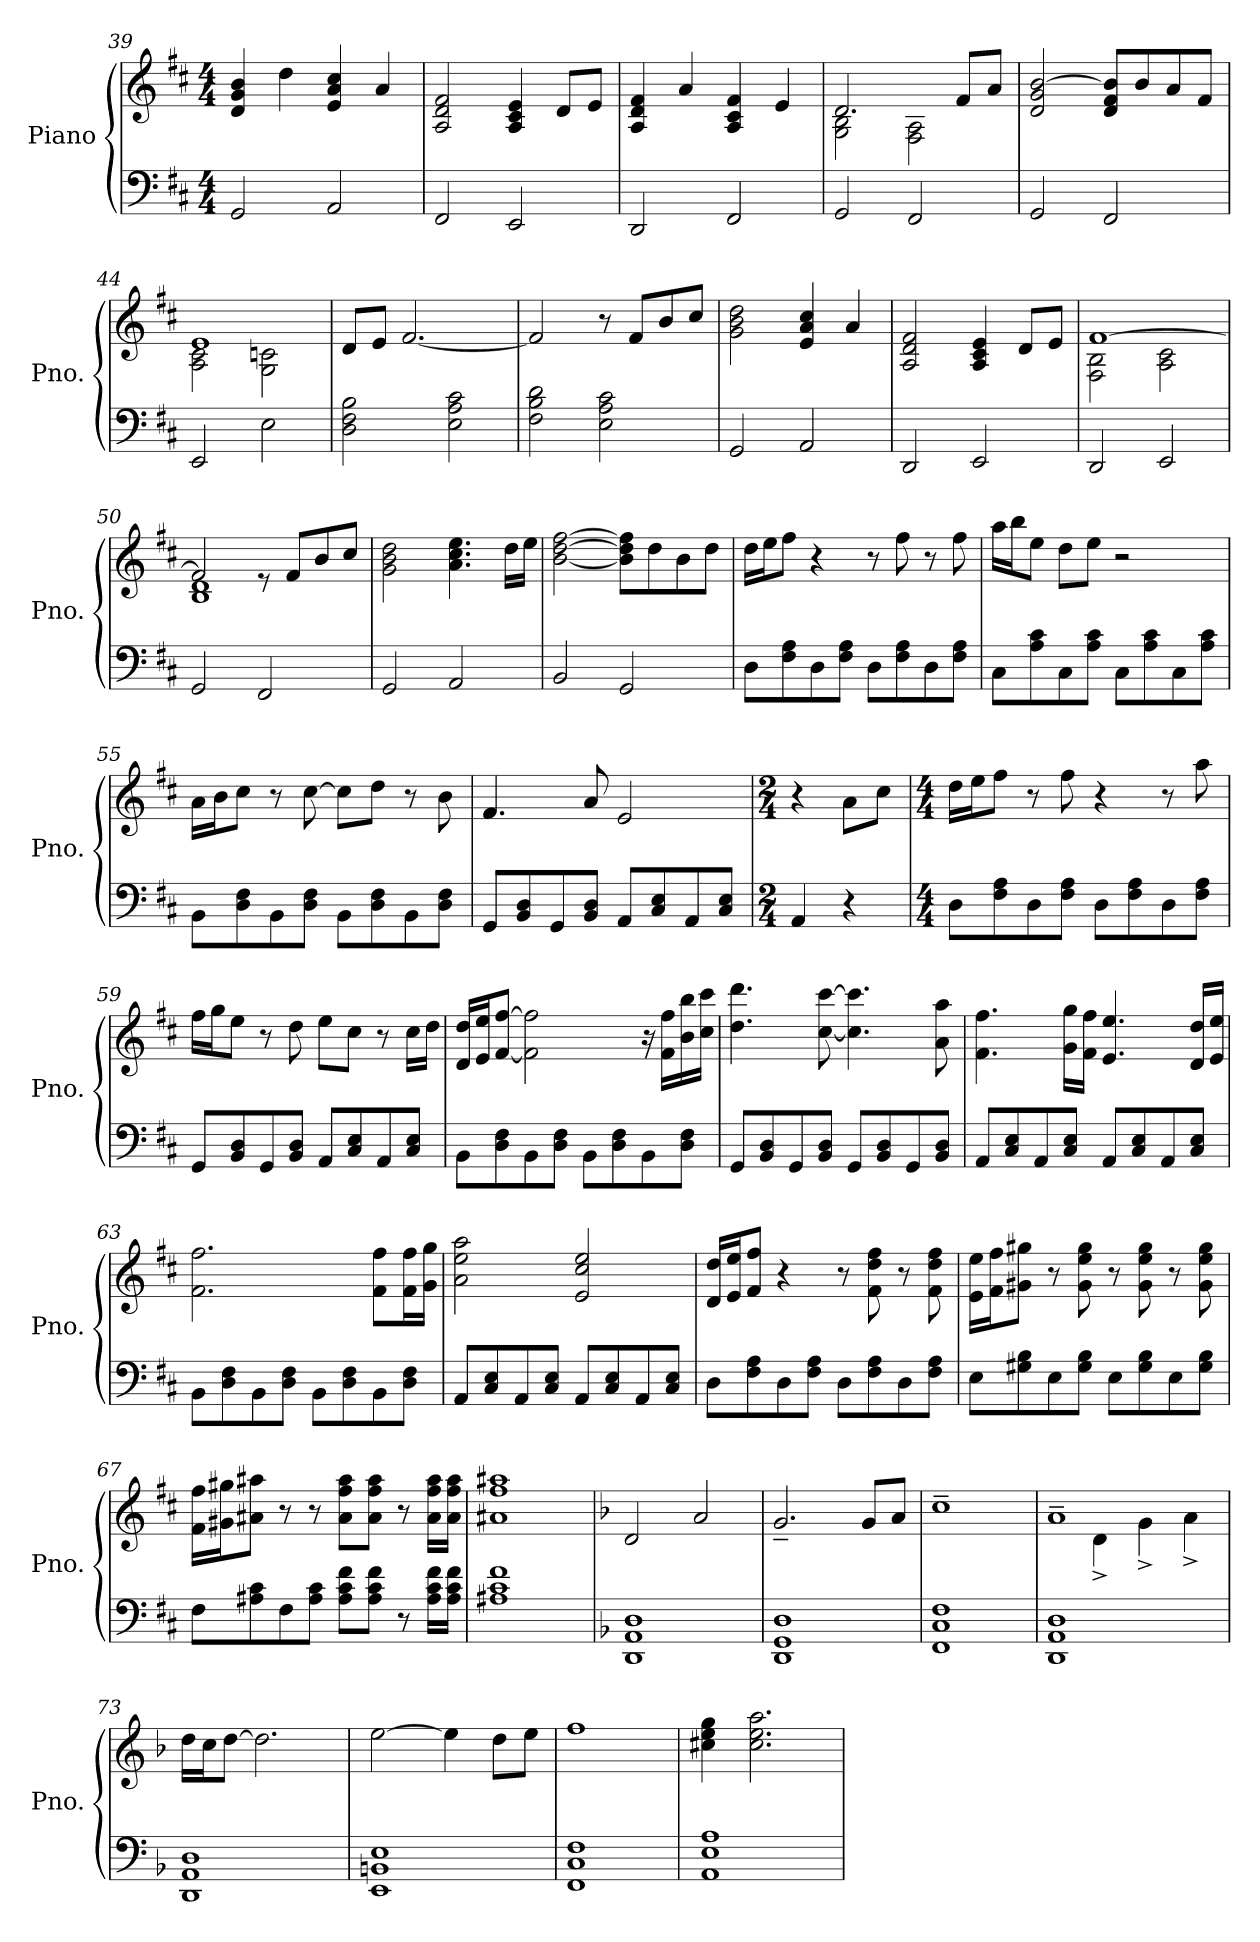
**kern	**kern
*part1	*part1
*staff2	*staff1
*I"Piano	*
*I'Pno.	*
*clefF4	*clefG2
*k[f#c#]	*k[f#c#]
*M4/4	*M4/4
=39	=39
2GG/	4d/ 4g/ 4b/
.	4dd\
2AA/	4e/ 4a/ 4cc#/
.	4a/
!!LO:LB:g=z
=40	=40
2FF#/	2A/ 2d/ 2f#/
2EE/	4A/ 4c#/ 4e/
.	8d/L
.	8e/J
=41	=41
2DD/	4A/ 4d/ 4f#/
.	4a/
2FF#/	4A/ 4c#/ 4f#/
.	4e/
=42	=42
*	*^
2GG/	2.d/	2G\ 2B\
2FF#/	.	2F#\ 2A\
.	8f#/L	.
.	8a/J	.
*	*v	*v
=43	=43
2GG/	2d/ 2g/ [2b/
2FF#/	8d/ 8f#/ 8b/]L
.	8b/
.	8a/
.	8f#/J
=44	=44
*	*^
2EE/	1e	2A\ 2c#\
2E\	.	2G\ 2cn\
*	*v	*v
=45	=45
2D\ 2F#\ 2B\	8d/L
.	8e/J
.	[2.f#/
2E\ 2A\ 2c#\	.
=46	=46
2F#\ 2B\ 2d\	2f#/]
2E\ 2A\ 2c#\	8r
.	8f#/L
.	8b/
.	8cc#/J
=47	=47
2GG/	2g\ 2b\ 2dd\
2AA/	4e/ 4a/ 4cc#/
.	4a/
!!LO:LB:g=z
=48	=48
2DD/	2A/ 2d/ 2f#/
2EE/	4A/ 4c#/ 4e/
.	8d/L
.	8e/J
=49	=49
*	*^
2DD/	[1f#	2F#\ 2B\
2EE/	.	2A\ 2c#\
=50	=50	=50
2GG/	2f#/]	1B 1d
2FF#/	8re	.
.	8f#/L	.
.	8b/	.
.	8cc#/J	.
*	*v	*v
=51	=51
2GG/	2g\ 2b\ 2dd\
2AA/	4.a\ 4.cc#\ 4.ee\
.	16dd\LL
.	16ee\JJ
=52	=52
2BB/	[2b\ [2dd\ [2ff#\
2GG/	8b\] 8dd\] 8ff#\]L
.	8dd\
.	8b\
.	8dd\J
=53	=53
*	*MM76
8D\L	16dd\LL
.	16ee\J
8F#\ 8A\	8ff#\J
8D\	4r
8F#\ 8A\J	.
8D\L	8r
8F#\ 8A\	8ff#\
8D\	8r
8F#\ 8A\J	8ff#\
!!LO:LB:g=z
=54	=54
8C#\L	16aa\LL
.	16bb\J
8A\ 8c#\	8ee\J
8C#\	8dd\L
8A\ 8c#\J	8ee\J
8C#\L	2r
8A\ 8c#\	.
8C#\	.
8A\ 8c#\J	.
=55	=55
8BB\L	16a\LL
.	16b\J
8D\ 8F#\	8cc#\J
8BB\	8r
8D\ 8F#\J	[8cc#\
8BB\L	8cc#\L]
8D\ 8F#\	8dd\J
8BB\	8r
8D\ 8F#\J	8b\
=56	=56
8GG/L	4.f#/
8BB/ 8D/	.
8GG/	.
8BB/ 8D/J	8a/
8AA/L	2e/
8C#/ 8E/	.
8AA/	.
8C#/ 8E/J	.
=57	=57
*M2/4	*M2/4
4AA/	4r
4r	8a\L
.	8cc#\J
=58	=58
*M4/4	*M4/4
8D\L	16dd\LL
.	16ee\J
8F#\ 8A\	8ff#\J
8D\	8r
8F#\ 8A\J	8ff#\
8D\L	4r
8F#\ 8A\	.
8D\	8r
8F#\ 8A\J	8aa\
!!LO:PB:g=z
=59	=59
8GG/L	16ff#\LL
.	16gg\J
8BB/ 8D/	8ee\J
8GG/	8r
8BB/ 8D/J	8dd\
8AA/L	8ee\L
8C#/ 8E/	8cc#\J
8AA/	8r
8C#/ 8E/J	16cc#\LL
.	16dd\JJ
=60	=60
8BB\L	16d/ 16dd/LL
.	16e/ 16ee/J
8D\ 8F#\	[8f#/ [8ff#/J
8BB\	2f#\] 2ff#\]
8D\ 8F#\J	.
8BB\L	.
8D\ 8F#\	.
8BB\	16r
.	16f#\ 16ff#\LL
8D\ 8F#\J	16b\ 16bb\
.	16cc#\ 16ccc#\JJ
=61	=61
8GG/L	4.dd\ 4.ddd\
8BB/ 8D/	.
8GG/	.
8BB/ 8D/J	[8cc#\ [8ccc#\
8GG/L	4.cc#\] 4.ccc#\]
8BB/ 8D/	.
8GG/	.
8BB/ 8D/J	8a\ 8aa\
=62	=62
8AA/L	4.f#\ 4.ff#\
8C#/ 8E/	.
8AA/	.
8C#/ 8E/J	16g\ 16gg\LL
.	16f#\ 16ff#\JJ
8AA/L	4.e/ 4.ee/
8C#/ 8E/	.
8AA/	.
8C#/ 8E/J	16d/ 16dd/LL
.	16e/ 16ee/JJ
!!LO:LB:g=z
=63	=63
8BB\L	2.f#\ 2.ff#\
8D\ 8F#\	.
8BB\	.
8D\ 8F#\J	.
8BB\L	.
8D\ 8F#\	.
8BB\	8f#\ 8ff#\L
8D\ 8F#\J	16f#\ 16ff#\L
.	16g\ 16gg\JJ
=64	=64
8AA/L	2a\ 2ee\ 2aa\
8C#/ 8E/	.
8AA/	.
8C#/ 8E/J	.
8AA/L	2e/ 2cc#/ 2ee/
8C#/ 8E/	.
8AA/	.
8C#/ 8E/J	.
=65	=65
8D\L	16d/ 16dd/LL
.	16e/ 16ee/J
8F#\ 8A\	8f#/ 8ff#/J
8D\	4r
8F#\ 8A\J	.
8D\L	8r
8F#\ 8A\	8f#\ 8dd\ 8ff#\
8D\	8r
8F#\ 8A\J	8f#\ 8dd\ 8ff#\
=66	=66
8E\L	16e\ 16ee\LL
.	16f#\ 16ff#\J
8G#X\ 8B\	8g#X\ 8gg#X\J
8E\	8r
8G#\ 8B\J	8g#\ 8ee\ 8gg#\
8E\L	8r
8G#\ 8B\	8g#\ 8ee\ 8gg#\
8E\	8r
8G#\ 8B\J	8g#\ 8ee\ 8gg#\
!!LO:LB:g=z
=67	=67
8F#\L	16f#\ 16ff#\LL
.	16g#X\ 16gg#X\J
8A#X\ 8c#\	8a#X\ 8aa#X\J
8F#\	8r
8A#\ 8c#\J	8r
8A#\ 8c#\ 8f#\L	8a#\ 8ff#\ 8aa#\L
8A#\ 8c#\ 8f#\J	8a#\ 8ff#\ 8aa#\J
8r	8r
16A#\ 16c#\ 16f#\LL	16a#\ 16ff#\ 16aa#\LL
16A#\ 16c#\ 16f#\JJ	16a#\ 16ff#\ 16aa#\JJ
=68	=68
1A#X 1c# 1f#	1a#X 1ff# 1aa#X
=69	=69
*k[b-]	*k[b-]
*	*MM156
1DD 1AA 1D	2d/
.	2a/
=70	=70
1DD 1GG 1D	2.g~/
.	8g/L
.	8a/J
=71	=71
1FF 1C 1F	1cc~
=72	=72
*	*^
1DD 1AA 1D	1a~	4ryy
.	.	4d^\
.	.	4g^\
.	.	4a^\
*	*v	*v
=73	=73
1DD 1AA 1D	16dd\LL
.	16cc\J
.	[8dd\J
.	2.dd\]
=74	=74
1EE 1BBn 1E	[2ee\
.	4ee\]
.	8dd\L
.	8ee\J
=75	=75
1FF 1C 1F	1ff
!!LO:LB:g=z
=76	=76
1AA 1E 1A	4cc#X\ 4ee\ 4gg\
.	2.cc#\ 2.ee\ 2.aa\
=	=
*-	*-
